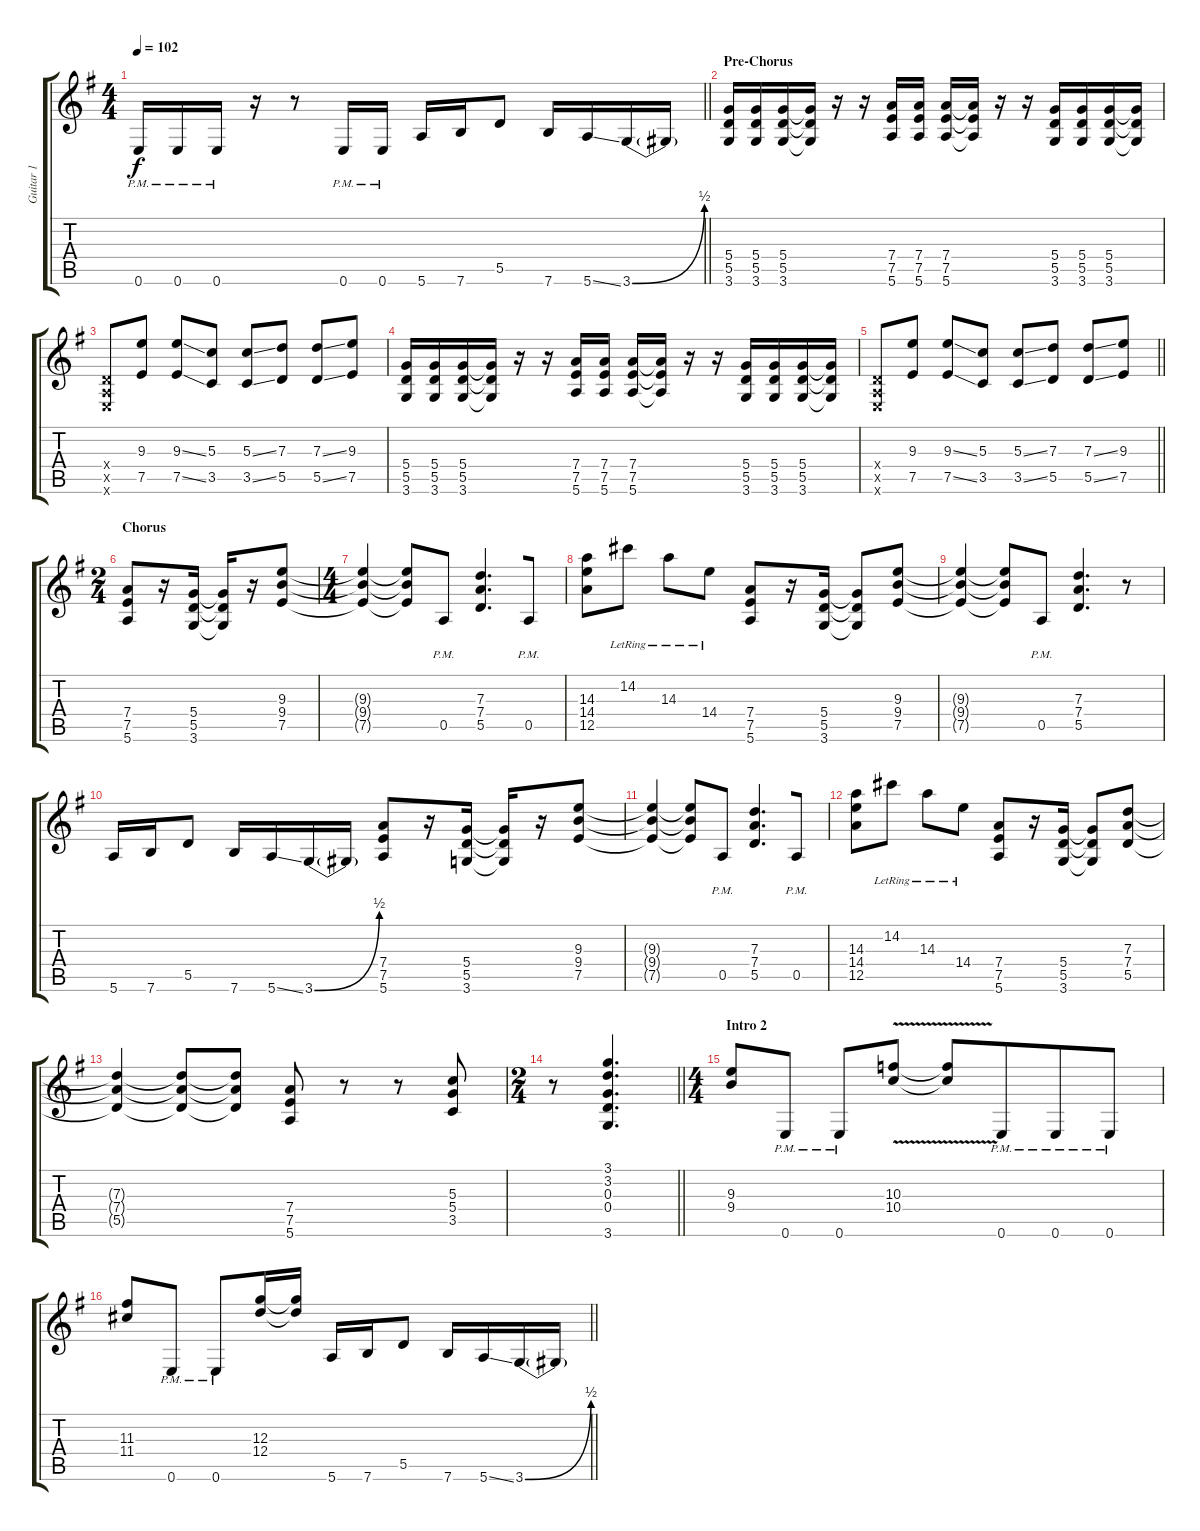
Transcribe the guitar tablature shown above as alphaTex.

\track ("Guitar 1" "Guitar 1") {instrument distortionguitar}
\staff {score tabs}
\tuning (E4 B3 G3 D3 A2 E2) {hide}
\ts (4 4)
\tempo 102
\clef g2
\barLineRight lightlight
\ks g
0.6{pm}.16{dy f beam merge} 0.6{pm}.16 0.6{pm}.16 r.16{beam merge} r.8{beam merge} 0.6{pm}.16{beam merge} 0.6{pm}.16 5.6.16{beam merge} 7.6.16{beam merge} 5.5.8 7.6.16 5.6{ss}.16 3.6{be (bend 0 0 60 2)}.16 3.6{t}.16 |
\section ("" "Pre-Chorus")
(5.4 5.5 3.6).16 (5.4 5.5 3.6).16 (5.4 5.5 3.6).16 (5.4{t} 5.5{t} 3.6{t}).16 r.16 r.16 (7.4 7.5 5.6).16 (7.4 7.5 5.6).16 (7.4 7.5 5.6).16{beam merge} (7.4{t} 7.5{t} 5.6{t}).16 r.16{beam merge} r.16 (5.4 5.5 3.6).16 (5.4 5.5 3.6).16 (5.4 5.5 3.6).16 (5.4{t} 5.5{t} 3.6{t}).16 |
(0.4{x} 0.5{x} 0.6{x}).8 (9.3 7.5).8 (9.3{ss} 7.5{ss}).8 (5.3 3.5).8 (5.3{ss} 3.5{ss}).8 (7.3 5.5).8 (7.3{ss} 5.5{ss}).8 (9.3 7.5).8 |
(5.4 5.5 3.6).16 (5.4 5.5 3.6).16 (5.4 5.5 3.6).16 (5.4{t} 5.5{t} 3.6{t}).16 r.16 r.16 (7.4 7.5 5.6).16 (7.4 7.5 5.6).16 (7.4 7.5 5.6).16{beam merge} (7.4{t} 7.5{t} 5.6{t}).16 r.16{beam merge} r.16 (5.4 5.5 3.6).16 (5.4 5.5 3.6).16 (5.4 5.5 3.6).16 (5.4{t} 5.5{t} 3.6{t}).16 |
\barLineRight lightlight
(0.4{x} 0.5{x} 0.6{x}).8 (9.3 7.5).8 (9.3{ss} 7.5{ss}).8 (5.3 3.5).8 (5.3{ss} 3.5{ss}).8 (7.3 5.5).8 (7.3{ss} 5.5{ss}).8 (9.3 7.5).8 |
\ts (2 4)
\section ("" "Chorus")
(7.4 7.5 5.6).8 r.16 (5.4 5.5 3.6).16 (5.4{t} 5.5{t} 3.6{t}).16 r.16 (9.3 9.4 7.5).8 |
\ts (4 4)
(9.3{t} 9.4{t} 7.5{t}).4 (9.3{t} 9.4{t} 7.5{t}).8 0.5{pm}.8 (7.3 7.4 5.5).4{d beam merge} 0.5{pm}.8 |
(14.3 14.4 12.5).8 14.2{lr}.8 14.3{lr}.8 14.4{lr}.8 (7.4 7.5 5.6).8 r.16 (5.4 5.5 3.6).16 (5.4{t} 5.5{t} 3.6{t}).8 (9.3 9.4 7.5).8 |
(9.3{t} 9.4{t} 7.5{t}).4 (9.3{t} 9.4{t} 7.5{t}).8 0.5{pm}.8 (7.3 7.4 5.5).4{d} r.8 |
5.6.16{beam merge} 7.6.16{beam merge} 5.5.8 7.6.16 5.6{ss}.16 3.6{be (bend 0 0 60 2)}.16 3.6{t}.16 (7.4 7.5 5.6).8 r.16 (5.4 5.5 3.6).16 (5.4{t} 5.5{t} 3.6{t}).16 r.16 (9.3 9.4 7.5).8 |
(9.3{t} 9.4{t} 7.5{t}).4 (9.3{t} 9.4{t} 7.5{t}).8 0.5{pm}.8 (7.3 7.4 5.5).4{d beam merge} 0.5{pm}.8 |
(14.3 14.4 12.5).8 14.2{lr}.8 14.3{lr}.8 14.4{lr}.8 (7.4 7.5 5.6).8 r.16 (5.4 5.5 3.6).16 (5.4{t} 5.5{t} 3.6{t}).8 (7.3 7.4 5.5).8 |
(7.3{t} 7.4{t} 5.5{t}).4 (7.3{t} 7.4{t} 5.5{t}).8 (7.3{t} 7.4{t} 5.5{t}).8 (7.4 7.5 5.6).8 r.8 r.8 (5.3 5.4 3.5).8 |
\ts (2 4)
\barLineRight lightlight
r.8 (3.1 3.2 0.3 0.4 3.6).4{d} |
\ts (4 4)
\section ("" "Intro 2")
(9.3 9.4).8 0.6{pm}.8 0.6{pm}.8 (10.3{v} 10.4{v}).8 (10.3{t} 10.4{t}).8 0.6{pm}.8{beam merge} 0.6{pm}.8 0.6{pm}.8 |
\barLineRight lightlight
(11.3 11.4).8 0.6{pm}.8 0.6{pm}.8 (12.3 12.4).16{beam merge} (12.3{t} 12.4{t}).16 5.6.16{beam merge} 7.6.16{beam merge} 5.5.8 7.6.16 5.6{ss}.16 3.6{be (bend 0 0 60 2)}.16 3.6{t}.16
